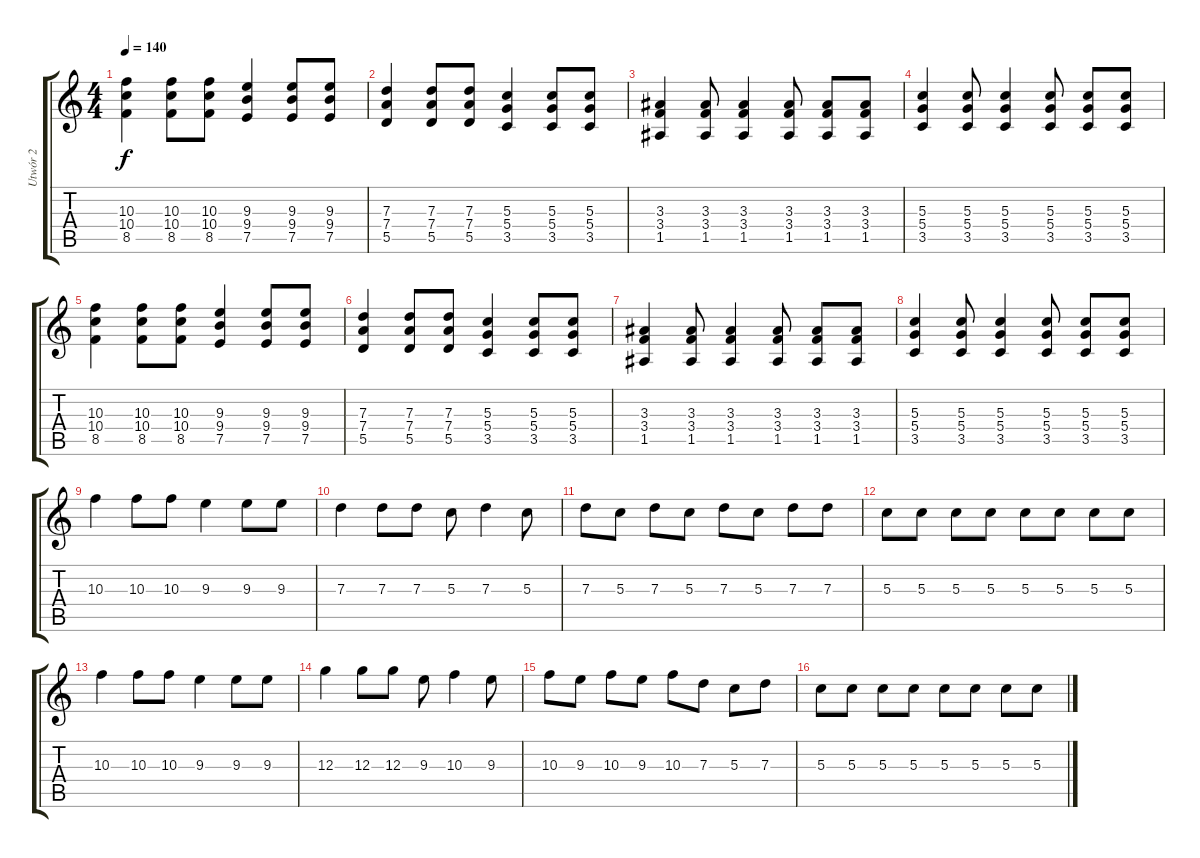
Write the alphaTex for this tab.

\track ("Utwór 2" "Utwór 2") {instrument distortionguitar}
\staff {score tabs}
\tuning (E4 B3 G3 D3 A2 E2) {hide}
\ts (4 4)
\tempo 140
\clef g2
\ks c
(10.3 10.4 8.5).4{dy f instrument distortionguitar} (10.3 10.4 8.5).8 (10.3 10.4 8.5).8 (9.3 9.4 7.5).4 (9.3 9.4 7.5).8 (9.3 9.4 7.5).8 |
(7.3 7.4 5.5).4 (7.3 7.4 5.5).8 (7.3 7.4 5.5).8 (5.3 5.4 3.5).4 (5.3 5.4 3.5).8 (5.3 5.4 3.5).8 |
(3.3 3.4 1.5).4 (3.3 3.4 1.5).8 (3.3 3.4 1.5).4 (3.3 3.4 1.5).8 (3.3 3.4 1.5).8 (3.3 3.4 1.5).8 |
(5.3 5.4 3.5).4 (5.3 5.4 3.5).8 (5.3 5.4 3.5).4 (5.3 5.4 3.5).8 (5.3 5.4 3.5).8 (5.3 5.4 3.5).8 |
(10.3 10.4 8.5).4 (10.3 10.4 8.5).8 (10.3 10.4 8.5).8 (9.3 9.4 7.5).4 (9.3 9.4 7.5).8 (9.3 9.4 7.5).8 |
(7.3 7.4 5.5).4 (7.3 7.4 5.5).8 (7.3 7.4 5.5).8 (5.3 5.4 3.5).4 (5.3 5.4 3.5).8 (5.3 5.4 3.5).8 |
(3.3 3.4 1.5).4 (3.3 3.4 1.5).8 (3.3 3.4 1.5).4 (3.3 3.4 1.5).8 (3.3 3.4 1.5).8 (3.3 3.4 1.5).8 |
(5.3 5.4 3.5).4 (5.3 5.4 3.5).8 (5.3 5.4 3.5).4 (5.3 5.4 3.5).8 (5.3 5.4 3.5).8 (5.3 5.4 3.5).8 |
10.3.4 10.3.8 10.3.8 9.3.4 9.3.8 9.3.8 |
7.3.4 7.3.8 7.3.8 5.3.8 7.3.4 5.3.8 |
7.3.8 5.3.8 7.3.8 5.3.8 7.3.8 5.3.8 7.3.8 7.3.8 |
5.3.8 5.3.8 5.3.8 5.3.8 5.3.8 5.3.8 5.3.8 5.3.8 |
10.3.4 10.3.8 10.3.8 9.3.4 9.3.8 9.3.8 |
12.3.4 12.3.8 12.3.8 9.3.8 10.3.4 9.3.8 |
10.3.8 9.3.8 10.3.8 9.3.8 10.3.8 7.3.8 5.3.8 7.3.8 |
5.3.8 5.3.8 5.3.8 5.3.8 5.3.8 5.3.8 5.3.8 5.3.8
